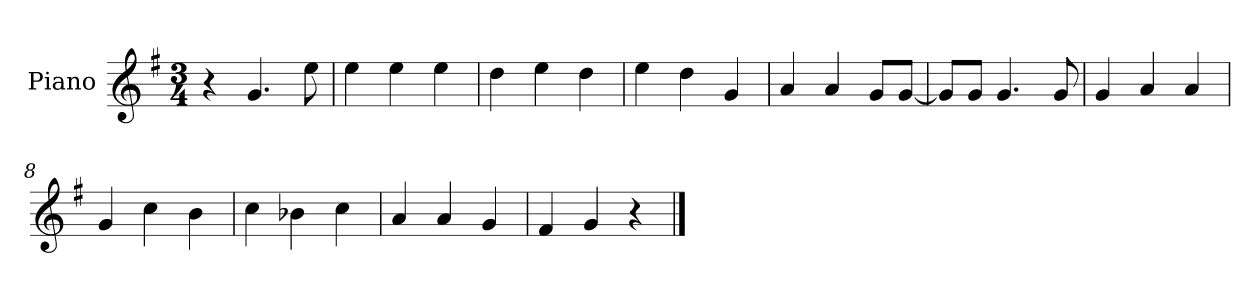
**kern
*part1
*staff1
*I"Piano
*I'P-no
*clefG2
*k[f#]
*M3/4
*MM178
=1
4r
4.g/
8ee\
=2
4ee\
4ee\
4ee\
=3
4dd\
4ee\
4dd\
=4
4ee\
4dd\
4g/
=5
4a/
4a/
8g/L
[8g/J
=6
8g/L]
8g/J
4.g/
8g/
=7
4g/
4a/
4a/
=8
4g/
4cc\
4b\
=9
4cc\
4b-X\
4cc\
!!LO:LB:g=z
=10
4a/
4a/
4g/
=11
4f#/
4g/
4r
==
*-
